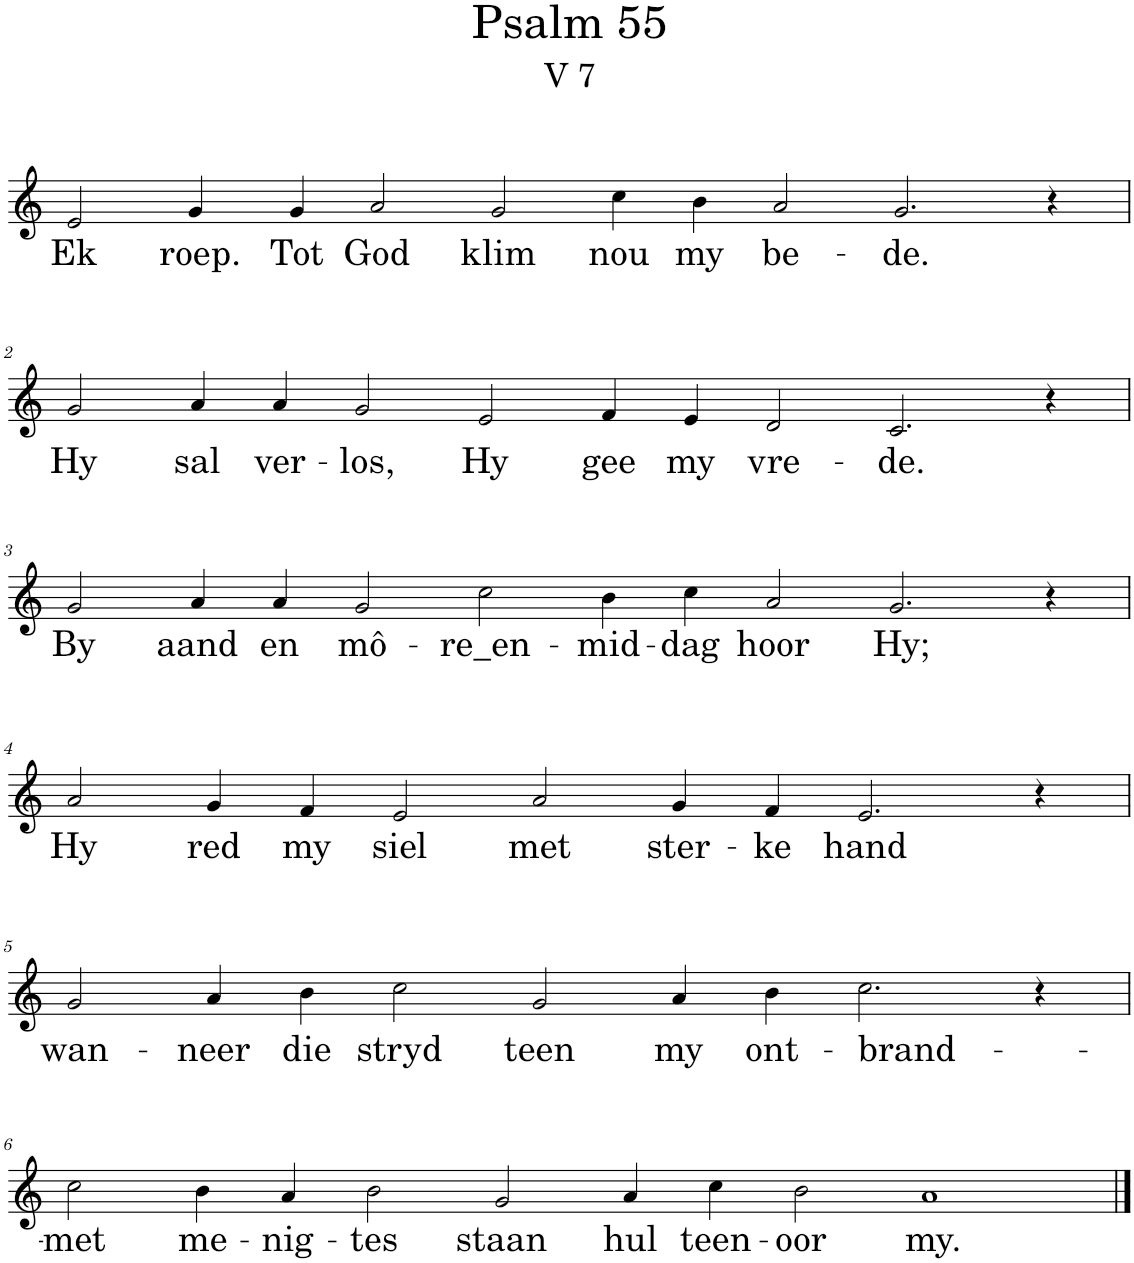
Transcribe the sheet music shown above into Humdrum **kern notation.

**kern	**text
*part1	*part1
*staff1	*staff1
*I"Pipe Organ	*
*I'Org.	*
*clefG2	*
*k[]	*
*M16/4	*
=1	=1
!	!LO:LY:b
2e/	Ek
!	!LO:LY:b
4g/	roep.
!	!LO:LY:b
4g/	Tot
!	!LO:LY:b
2a/	God
!	!LO:LY:b
2g/	klim
!	!LO:LY:b
4cc\	nou
!	!LO:LY:b
4b\	my
!	!LO:LY:b
2a/	be-
!	!LO:LY:b
2.g/	-de.
4r	.
!!LO:LB:g=z
=2	=2
!	!LO:LY:b
2g/	Hy
!	!LO:LY:b
4a/	sal
!	!LO:LY:b
4a/	ver-
!	!LO:LY:b
2g/	-los,
!	!LO:LY:b
2e/	Hy
!	!LO:LY:b
4f/	gee
!	!LO:LY:b
4e/	my
!	!LO:LY:b
2d/	vre-
!	!LO:LY:b
2.c/	-de.
4r	.
!!LO:LB:g=z
=3	=3
!	!LO:LY:b
2g/	By
!	!LO:LY:b
4a/	aand
!	!LO:LY:b
4a/	en
!	!LO:LY:b
2g/	mô-
!	!LO:LY:b
2cc\	-re_en-
!	!LO:LY:b
4b\	-mid-
!	!LO:LY:b
4cc\	-dag
!	!LO:LY:b
2a/	hoor
!	!LO:LY:b
2.g/	Hy;
4r	.
!!LO:LB:g=z
=4	=4
*M14/4	*
!	!LO:LY:b
2a/	Hy
!	!LO:LY:b
4g/	red
!	!LO:LY:b
4f/	my
!	!LO:LY:b
2e/	siel
!	!LO:LY:b
2a/	met
!	!LO:LY:b
4g/	ster-
!	!LO:LY:b
4f/	-ke
!	!LO:LY:b
2.e/	hand
4r	.
!!LO:LB:g=z
=5	=5
!	!LO:LY:b
2g/	wan-
!	!LO:LY:b
4a/	-neer
!	!LO:LY:b
4b\	die
!	!LO:LY:b
2cc\	stryd
!	!LO:LY:b
2g/	teen
!	!LO:LY:b
4a/	my
!	!LO:LY:b
4b\	ont-
!	!LO:LY:b
2.cc\	-brand-
4r	.
!!LO:LB:g=z
=6	=6
*M16/4	*
!	!LO:LY:b
2cc\	-met
!	!LO:LY:b
4b\	me-
!	!LO:LY:b
4a/	-nig-
!	!LO:LY:b
2b\	-tes
!	!LO:LY:b
2g/	staan
!	!LO:LY:b
4a/	hul
!	!LO:LY:b
4cc\	teen-
!	!LO:LY:b
2b\	-oor
!	!LO:LY:b
1a	my.
==	==
*-	*-
